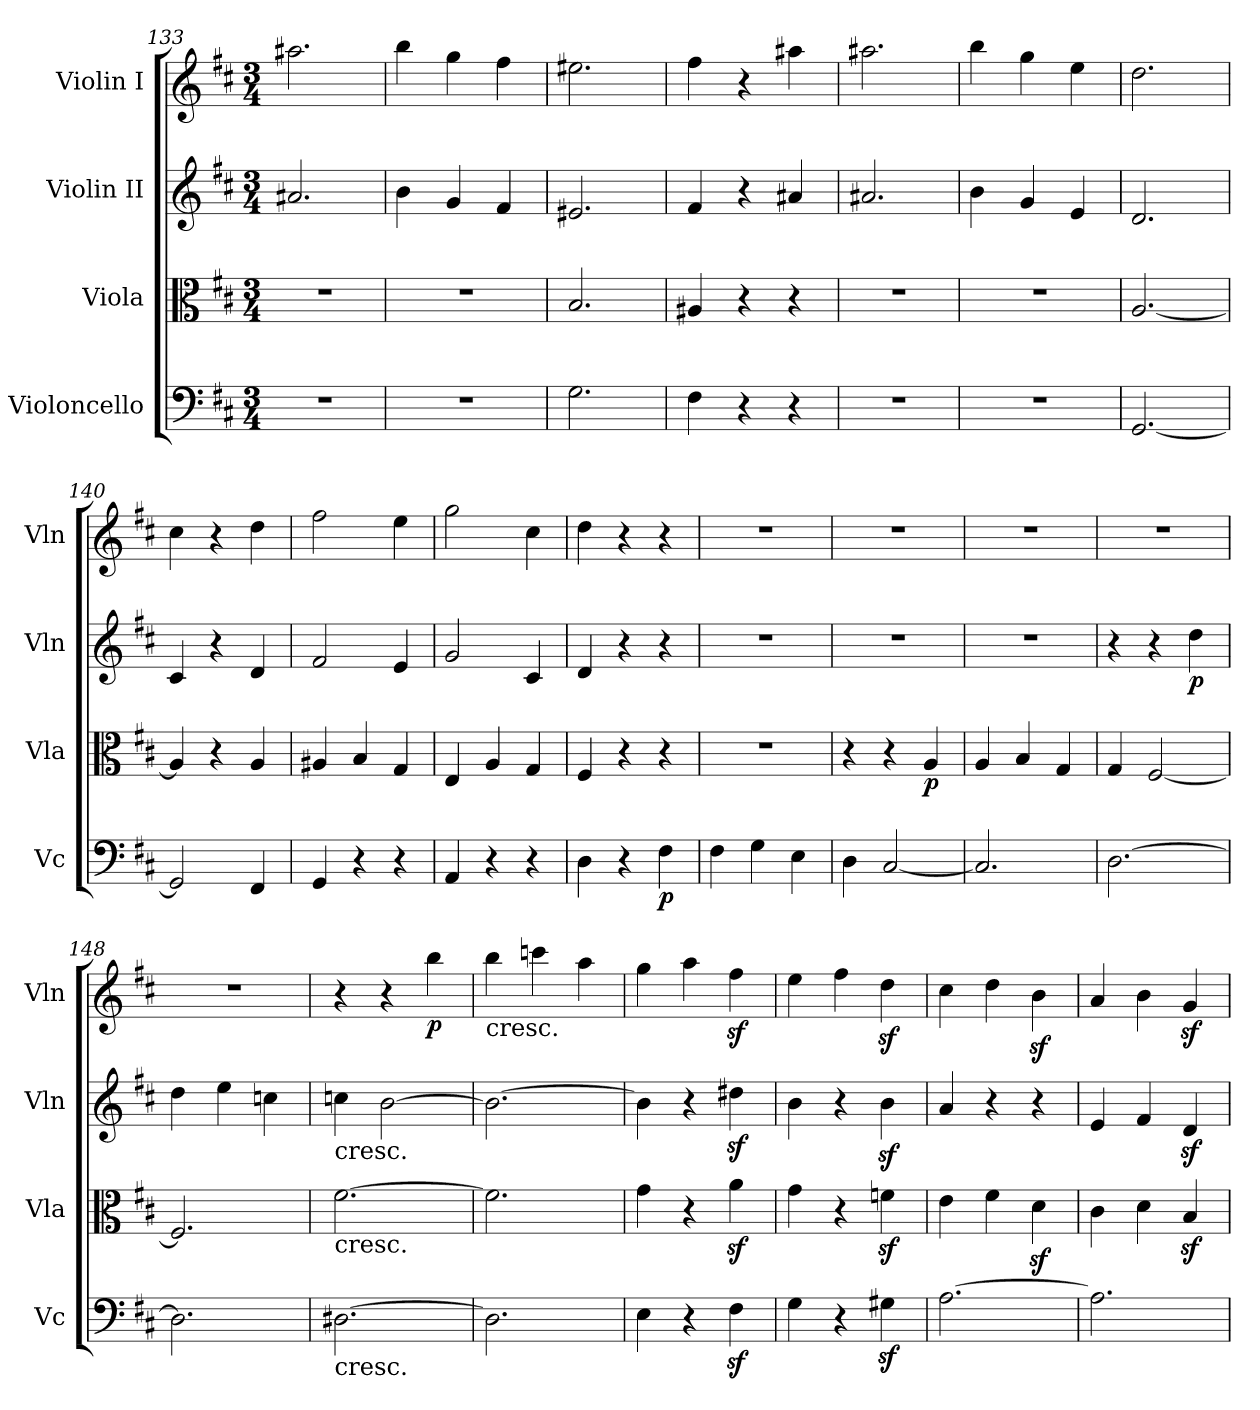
**kern	**dynam	**kern	**dynam	**kern	**dynam	**kern	**dynam
*part4	*part4	*part3	*part3	*part2	*part2	*part1	*part1
*staff4	*staff4	*staff3	*staff3	*staff2	*staff2	*staff1	*staff1
*I"Violoncello	*	*I"Viola	*	*I"Violin II	*	*I"Violin I	*
*I'Vc	*	*I'Vla	*	*I'Vln	*	*I'Vln	*
*clefF4	*	*clefC3	*	*clefG2	*	*clefG2	*
*k[f#c#]	*	*k[f#c#]	*	*k[f#c#]	*	*k[f#c#]	*
*M3/4	*	*M3/4	*	*M3/4	*	*M3/4	*
=133	=133	=133	=133	=133	=133	=133	=133
2.r	.	2.r	.	2.a#X/	.	2.aa#X\	.
!!LO:LB:g=z
=134	=134	=134	=134	=134	=134	=134	=134
2.r	.	2.r	.	4b\	.	4bb\	.
.	.	.	.	4g/	.	4gg\	.
.	.	.	.	4f#/	.	4ff#\	.
=135	=135	=135	=135	=135	=135	=135	=135
2.G\	.	2.B/	.	2.e#X/	.	2.ee#X\	.
=136	=136	=136	=136	=136	=136	=136	=136
4F#\	.	4A#X/	.	4f#/	.	4ff#\	.
4r	.	4r	.	4r	.	4r	.
4r	.	4r	.	4a#X/	.	4aa#X\	.
=137	=137	=137	=137	=137	=137	=137	=137
2.r	.	2.r	.	2.a#X/	.	2.aa#X\	.
=138	=138	=138	=138	=138	=138	=138	=138
2.r	.	2.r	.	4b\	.	4bb\	.
.	.	.	.	4g/	.	4gg\	.
.	.	.	.	4e/	.	4ee\	.
=139	=139	=139	=139	=139	=139	=139	=139
[2.GG/	.	[2.A/	.	2.d/	.	2.dd\	.
=140	=140	=140	=140	=140	=140	=140	=140
2GG/]	.	4A/]	.	4c#/	.	4cc#\	.
.	.	4r	.	4r	.	4r	.
4FF#/	.	4A/	.	4d/	.	4dd\	.
!!LO:PB:g=z
=141	=141	=141	=141	=141	=141	=141	=141
4GG/	.	4A#X/	.	2f#/	.	2ff#\	.
4r	.	4B/	.	.	.	.	.
4r	.	4G/	.	4e/	.	4ee\	.
=142	=142	=142	=142	=142	=142	=142	=142
4AA/	.	4E/	.	2g/	.	2gg\	.
4r	.	4A/	.	.	.	.	.
4r	.	4G/	.	4c#/	.	4cc#\	.
=143	=143	=143	=143	=143	=143	=143	=143
4D\	.	4F#/	.	4d/	.	4dd\	.
4r	.	4r	.	4r	.	4r	.
!	!LO:DY:b	!	!	!	!	!	!
4F#\	p	4r	.	4r	.	4r	.
=144	=144	=144	=144	=144	=144	=144	=144
4F#\	.	2.r	.	2.r	.	2.r	.
4G\	.	.	.	.	.	.	.
4E\	.	.	.	.	.	.	.
=145	=145	=145	=145	=145	=145	=145	=145
4D\	.	4r	.	2.r	.	2.r	.
[2C#/	.	4r	.	.	.	.	.
!	!	!	!LO:DY:b	!	!	!	!
.	.	4A/	p	.	.	.	.
=146	=146	=146	=146	=146	=146	=146	=146
2.C#/]	.	4A/	.	2.r	.	2.r	.
.	.	4B/	.	.	.	.	.
.	.	4G/	.	.	.	.	.
=147	=147	=147	=147	=147	=147	=147	=147
[2.D\	.	4G/	.	4r	.	2.r	.
.	.	[2F#/	.	4r	.	.	.
!	!	!	!	!	!LO:DY:b	!	!
.	.	.	.	4dd\	p	.	.
!!LO:PB:g=z
=148	=148	=148	=148	=148	=148	=148	=148
2.D\]	.	2.F#/]	.	4dd\	.	2.r	.
.	.	.	.	4ee\	.	.	.
.	.	.	.	4ccn\	.	.	.
=149	=149	=149	=149	=149	=149	=149	=149
!	!	!	!	!LO:TX:b:t=cresc.	!	!	!
!	!	!LO:TX:b:t=cresc.	!	!	!	!	!
!LO:TX:b:t=cresc.	!	!	!	!	!	!	!
[2.D#X\	.	[2.f#\	.	4ccn\	.	4r	.
.	.	.	.	[2b\	.	4r	.
!	!	!	!	!	!	!	!LO:DY:b
.	.	.	.	.	.	4bb\	p
=150	=150	=150	=150	=150	=150	=150	=150
!	!	!	!	!	!	!LO:TX:b:t=cresc.	!
2.D#\]	.	2.f#\]	.	2.b\_	.	4bb\	.
.	.	.	.	.	.	4cccn\	.
.	.	.	.	.	.	4aa\	.
=151	=151	=151	=151	=151	=151	=151	=151
4E\	.	4g\	.	4b\]	.	4gg\	.
4r	.	4r	.	4r	.	4aa\	.
4F#z<\	.	4az<\	.	4dd#Xz<\	.	4ff#z<\	.
=152	=152	=152	=152	=152	=152	=152	=152
4G\	.	4g\	.	4b\	.	4ee\	.
4r	.	4r	.	4r	.	4ff#\	.
4G#Xz<\	.	4fnz<\	.	4bz<\	.	4ddz<\	.
=153	=153	=153	=153	=153	=153	=153	=153
[2.A\	.	4e\	.	4a/	.	4cc#\	.
.	.	4f#\	.	4r	.	4dd\	.
.	.	4dz<\	.	4r	.	4bz<\	.
=154	=154	=154	=154	=154	=154	=154	=154
2.A\]	.	4c#\	.	4e/	.	4a/	.
.	.	4d\	.	4f#/	.	4b\	.
.	.	4Bz</	.	4dz</	.	4gz</	.
=	=	=	=	=	=	=	=
*-	*-	*-	*-	*-	*-	*-	*-
